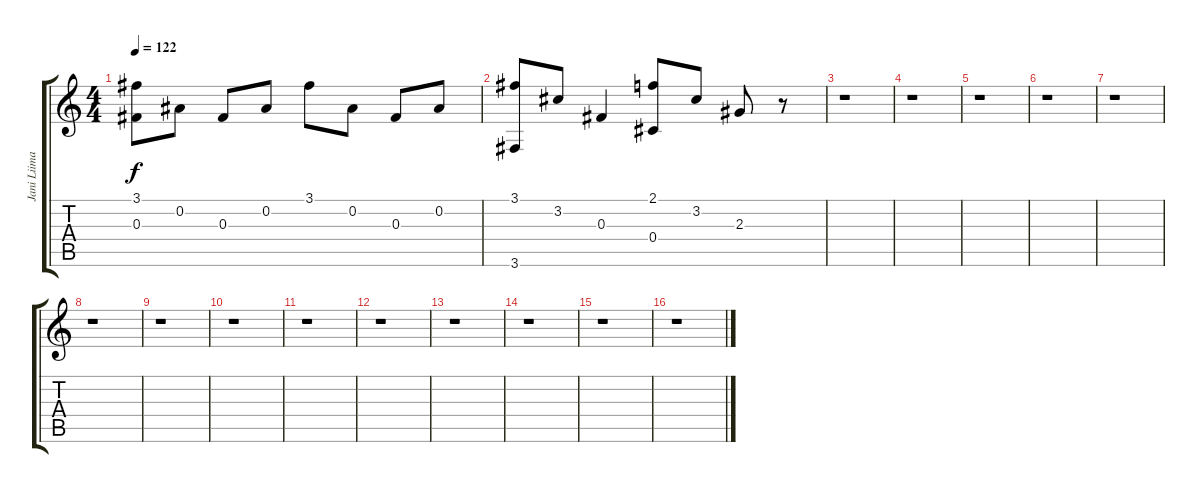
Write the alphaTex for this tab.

\track ("Jani Liimatainen" "Jani Liima") {instrument electricguitarclean}
\staff {score tabs}
\tuning (Eb4 Bb3 Gb3 Db3 Ab2 Eb2) {hide}
\ts (4 4)
\tempo 122
\clef g2
\ks c
(3.1 0.3).8{dy f} 0.2.8 0.3.8 0.2.8 3.1.8 0.2.8 0.3.8 0.2.8 |
(3.1 3.6).8 3.2.8 0.3.4 (2.1 0.4).8 3.2.8 2.3.8 r.8 |
r.1 |
r.1 |
r.1 |
r.1 |
r.1 |
r.1 |
r.1 |
r.1 |
r.1 |
r.1 |
r.1 |
r.1 |
r.1 |
r.1
